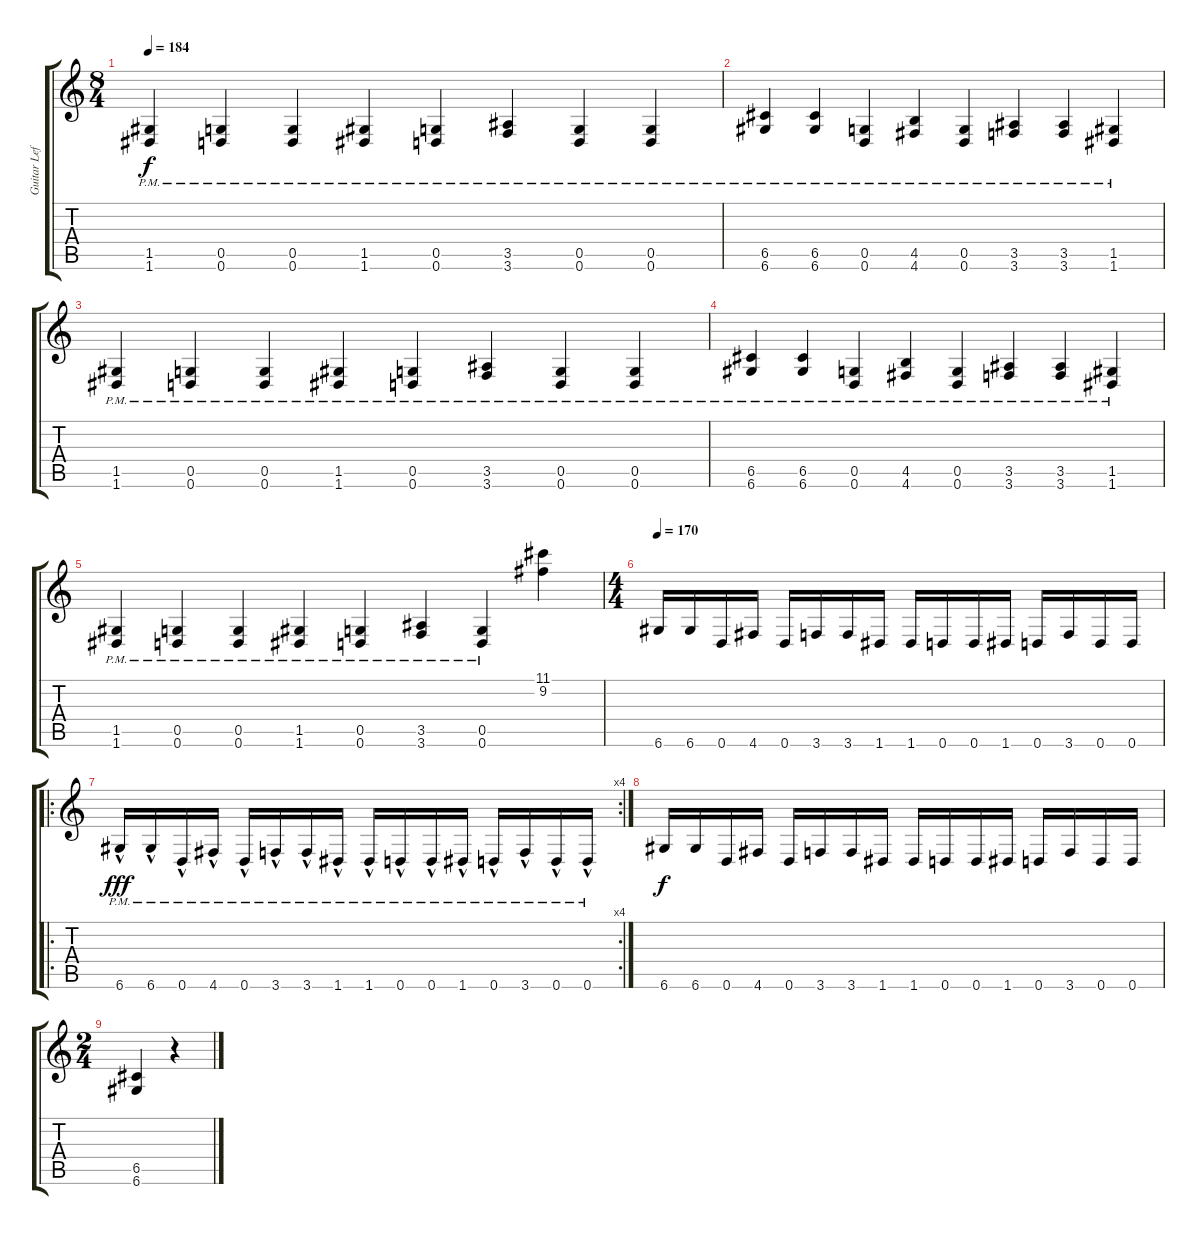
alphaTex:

\track ("Guitar Left" "Guitar Lef") {instrument distortionguitar}
\staff {score tabs}
\tuning (D4 A3 F3 C3 G2 D2) {hide}
\ts (8 4)
\tempo 184
\clef g2
\ks c
(1.5{pm} 1.6{pm}).4{dy f} (0.5{pm} 0.6{pm}).4 (0.5{pm} 0.6{pm}).4 (1.5{pm} 1.6{pm}).4 (0.5{pm} 0.6{pm}).4 (3.5{pm} 3.6{pm}).4 (0.5{pm} 0.6{pm}).4 (0.5{pm} 0.6{pm}).4 |
(6.5{pm} 6.6{pm}).4 (6.5{pm} 6.6{pm}).4 (0.5{pm} 0.6{pm}).4 (4.5{pm} 4.6{pm}).4 (0.5{pm} 0.6{pm}).4 (3.5{pm} 3.6{pm}).4 (3.5{pm} 3.6{pm}).4 (1.5{pm} 1.6{pm}).4 |
(1.5{pm} 1.6{pm}).4 (0.5{pm} 0.6{pm}).4 (0.5{pm} 0.6{pm}).4 (1.5{pm} 1.6{pm}).4 (0.5{pm} 0.6{pm}).4 (3.5{pm} 3.6{pm}).4 (0.5{pm} 0.6{pm}).4 (0.5{pm} 0.6{pm}).4 |
(6.5{pm} 6.6{pm}).4 (6.5{pm} 6.6{pm}).4 (0.5{pm} 0.6{pm}).4 (4.5{pm} 4.6{pm}).4 (0.5{pm} 0.6{pm}).4 (3.5{pm} 3.6{pm}).4 (3.5{pm} 3.6{pm}).4 (1.5{pm} 1.6{pm}).4 |
(1.5{pm} 1.6{pm}).4 (0.5{pm} 0.6{pm}).4 (0.5{pm} 0.6{pm}).4 (1.5{pm} 1.6{pm}).4 (0.5{pm} 0.6{pm}).4 (3.5{pm} 3.6{pm}).4 (0.5{pm} 0.6{pm}).4 (11.1 9.2).4 |
\ts (4 4)
\tempo 170
6.6.16 6.6.16 0.6.16 4.6.16 0.6.16 3.6.16 3.6.16 1.6.16 1.6.16 0.6.16 0.6.16 1.6.16 0.6.16 3.6.16 0.6.16 0.6.16 |
\ro
\rc 4
6.6{hac pm}.16{dy fff} 6.6{hac pm}.16 0.6{hac pm}.16 4.6{hac pm}.16 0.6{hac pm}.16 3.6{hac pm}.16 3.6{hac pm}.16 1.6{hac pm}.16 1.6{hac pm}.16 0.6{hac pm}.16 0.6{hac pm}.16 1.6{hac pm}.16 0.6{hac pm}.16 3.6{hac pm}.16 0.6{hac pm}.16 0.6{hac pm}.16 |
6.6.16{dy f} 6.6.16 0.6.16 4.6.16 0.6.16 3.6.16 3.6.16 1.6.16 1.6.16 0.6.16 0.6.16 1.6.16 0.6.16 3.6.16 0.6.16 0.6.16 |
\ts (2 4)
(6.5 6.6).4 r.4
